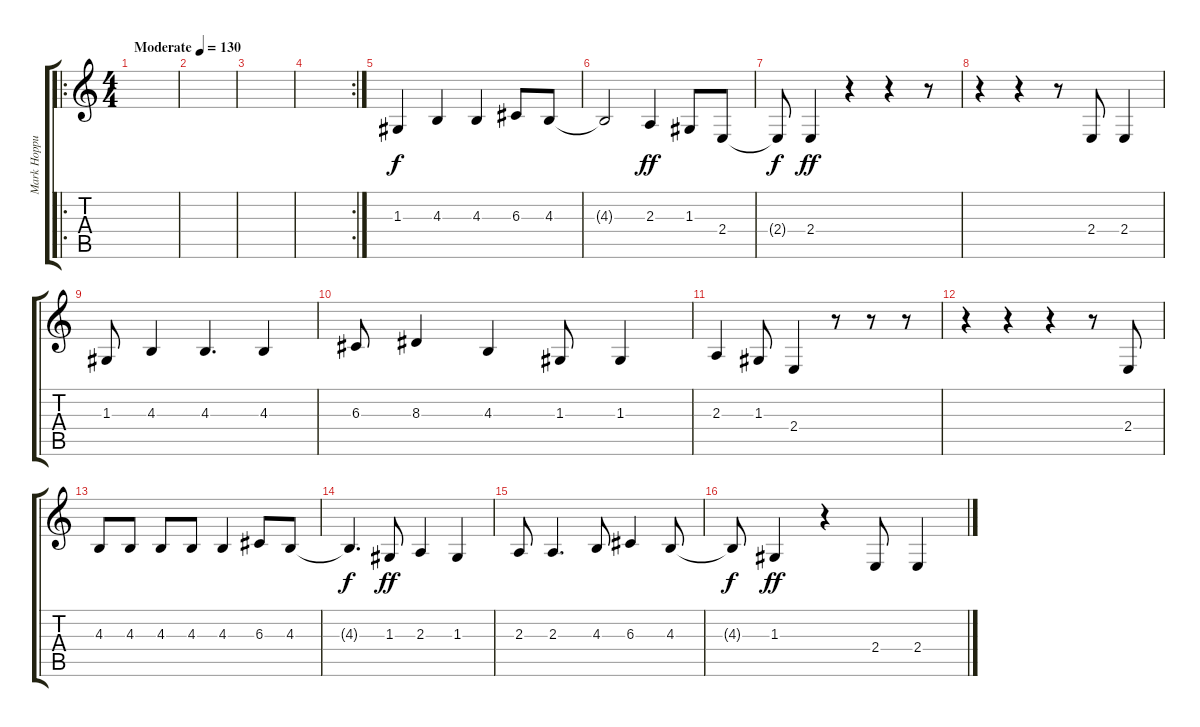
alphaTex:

\track ("Mark Hoppus (Vocal)" "Mark Hoppu") {instrument tenorsax}
\staff {score tabs}
\tuning (E4 B3 G3 D3 A2 E2) {hide}
\ro
\ts (4 4)
\tempo (130 "Moderate")
\clef g2
\ks c
|
|
|
\rc 2
|
1.3.4 4.3.4 4.3.4 6.3.8 4.3.8 |
4.3{t}.2{dy f} 2.3.4{dy ff} 1.3.8 2.4.8 |
2.4{t}.8{dy f} 2.4.4{dy ff} r.4 r.4 r.8 |
r.4 r.4 r.8 2.4.8 2.4.4 |
1.3.8 4.3.4 4.3.4{d} 4.3.4 |
6.3.8 8.3.4 4.3.4 1.3.8 1.3.4 |
2.3.4 1.3.8 2.4.4 r.8 r.8 r.8 |
r.4 r.4 r.4 r.8 2.4.8 |
4.3.8 4.3.8 4.3.8 4.3.8 4.3.4 6.3.8 4.3.8 |
4.3{t}.4{d dy f} 1.3.8{dy ff} 2.3.4 1.3.4 |
2.3.8 2.3.4{d} 4.3.8 6.3.4 4.3.8 |
4.3{t}.8{dy f} 1.3.4{dy ff} r.4 2.4.8 2.4.4
